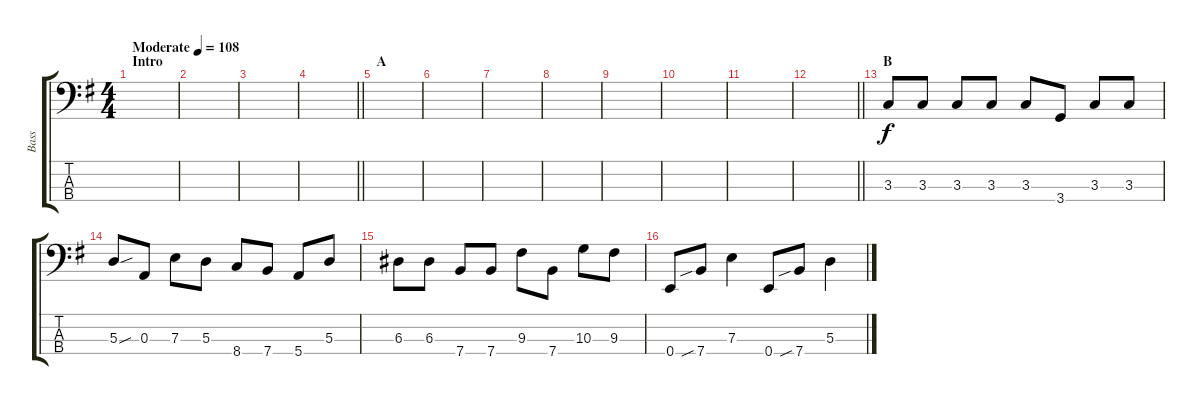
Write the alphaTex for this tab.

\track ("Bass" "Bass") {instrument electricbasspick}
\staff {score tabs}
\tuning (G2 D2 A1 E1) {hide}
\ts (4 4)
\section ("" "Intro")
\tempo (108 "Moderate")
\clef f4
\ks g
|
|
|
\barLineRight lightlight
|
\section ("" "A")
|
|
|
|
|
|
|
\barLineRight lightlight
|
\section ("" "B")
3.3.8 3.3.8 3.3.8 3.3.8 3.3.8 3.4.8 3.3.8 3.3.8 |
5.3{sou}.8 0.3.8 7.3.8 5.3.8 8.4.8 7.4.8 5.4.8 5.3.8 |
6.3.8 6.3.8 7.4.8 7.4.8 9.3.8 7.4.8 10.3.8 9.3.8 |
0.4.8 7.4{sib}.8 7.3.4 0.4.8 7.4{sib}.8 5.3.4
